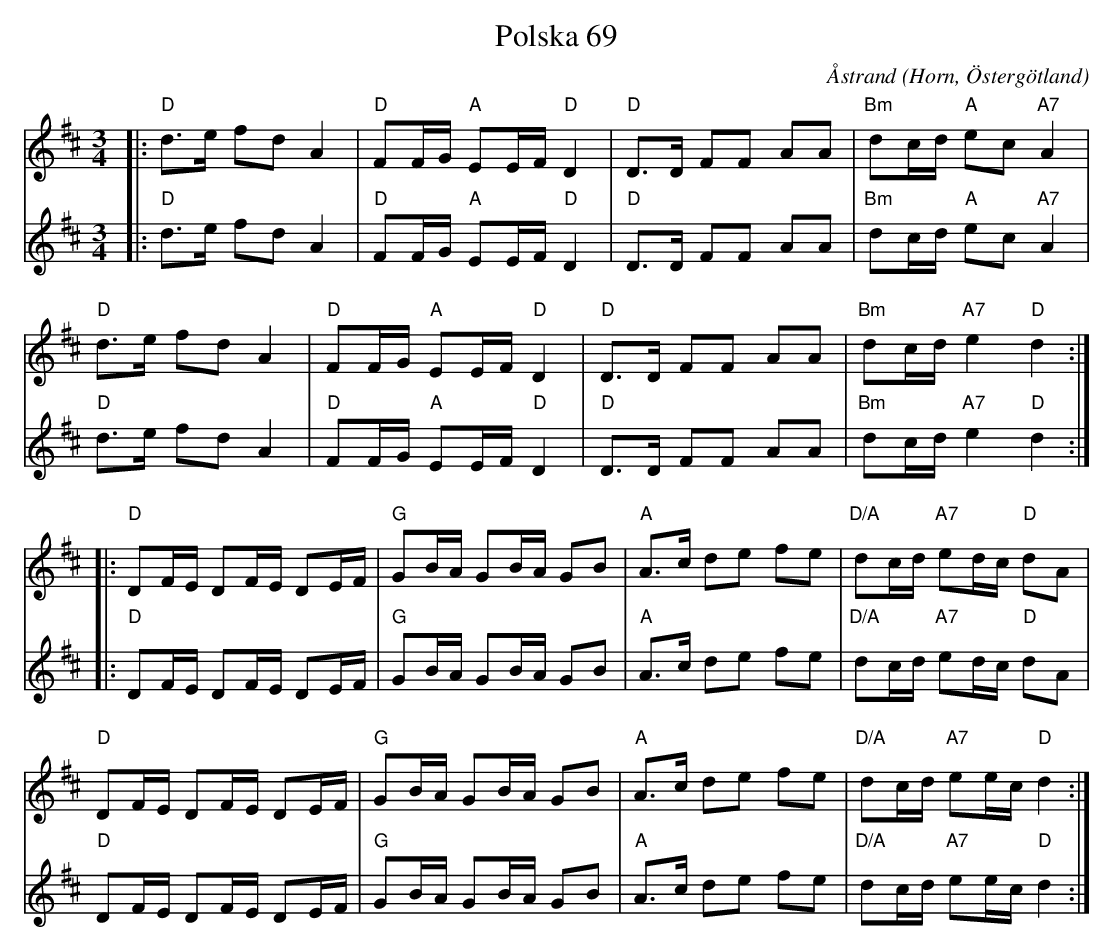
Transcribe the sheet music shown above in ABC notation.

X:1
T:Polska 69
C:Åstrand
O:Horn, Östergötland
M:3/4
L:1/8
K:D
V:1
|:"D"d>e fd A2|"D"FF/G/"A" EE/F/ "D"D2|"D"D>D FF AA|"Bm"dc/d/ "A"ec "A7" A2|
"D"d>e fd A2|"D"FF/G/"A" EE/F/ "D"D2|"D"D>D FF AA|"Bm"dc/d/ "A7"e2 "D" d2:|
|:"D"DF/E/ DF/E/ DE/F/|"G"GB/A/ GB/A/ GB|"A"A>c de fe|"D/A"dc/d/ "A7"ed/c/ "D"dA|
"D"DF/E/ DF/E/ DE/F/|"G"GB/A/ GB/A/ GB|"A"A>c de fe|"D/A"dc/d/ "A7"ee/c/ "D" d2:|]
V:2
|:"D"d>e fd A2|"D"FF/G/"A" EE/F/ "D"D2|"D"D>D FF AA|"Bm"dc/d/ "A"ec "A7" A2|
"D"d>e fd A2|"D"FF/G/"A" EE/F/ "D"D2|"D"D>D FF AA|"Bm"dc/d/ "A7"e2 "D" d2:|
|:"D"DF/E/ DF/E/ DE/F/|"G"GB/A/ GB/A/ GB|"A"A>c de fe|"D/A"dc/d/ "A7"ed/c/ "D"dA|
"D"DF/E/ DF/E/ DE/F/|"G"GB/A/ GB/A/ GB|"A"A>c de fe|"D/A"dc/d/ "A7"ee/c/ "D" d2:|]
